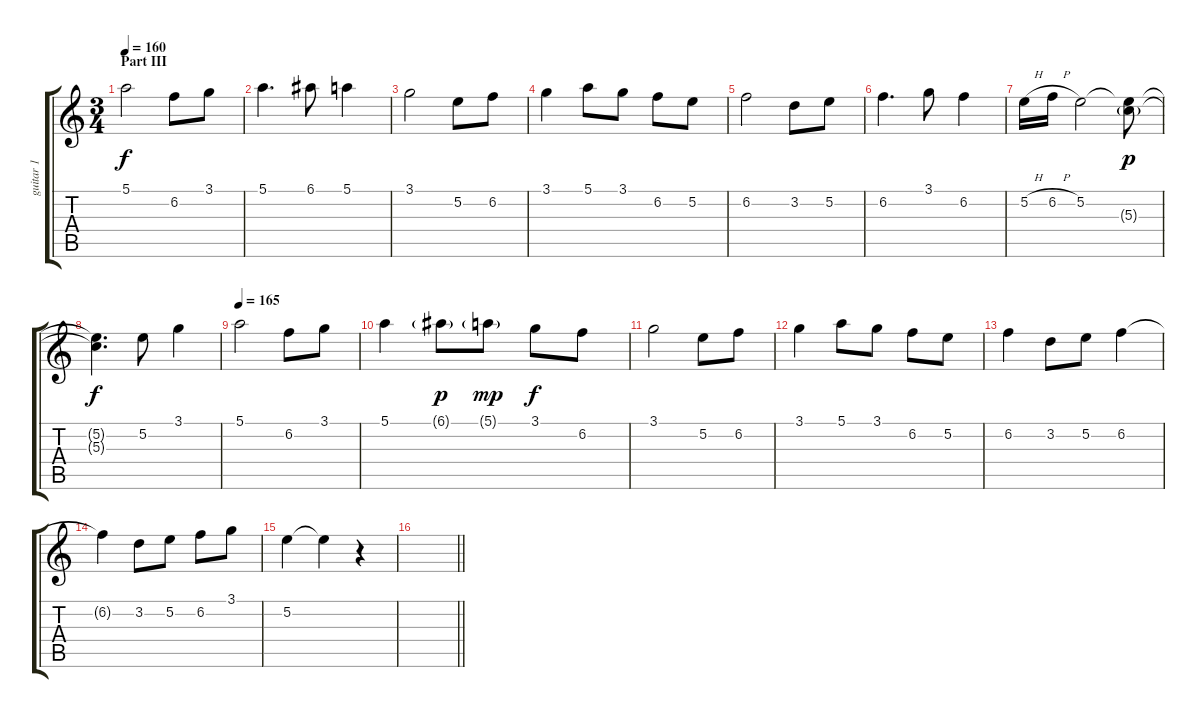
\track ("guitar 1" "guitar 1") {instrument acousticguitarnylon}
\staff {score tabs}
\tuning (E4 B3 G3 D3 A2 E2) {hide}
\ts (3 4)
\section ("" "Part III")
\tempo 160
\clef g2
\ks c
5.1.2{dy f volume 13} 6.2.8 3.1.8 |
5.1.4{d} 6.1.8 5.1.4 |
3.1.2 5.2.8 6.2.8 |
3.1.4 5.1.8 3.1.8 6.2.8 5.2.8 |
6.2.2 3.2.8 5.2.8 |
6.2.4{d} 3.1.8 6.2.4 |
5.2{h}.16 6.2{h}.16 5.2.2 (5.2{t} 5.3{g}).8{dy p} |
(5.2{t} 5.3{t}).4{d dy f} 5.2.8 3.1.4 |
\tempo 165
5.1.2 6.2.8 3.1.8 |
5.1.4 6.1{g}.8{dy p} 5.1{g}.8{dy mp} 3.1.8{dy f} 6.2.8 |
3.1.2 5.2.8 6.2.8 |
3.1.4 5.1.8 3.1.8 6.2.8 5.2.8 |
6.2.4 3.2.8 5.2.8 6.2.4 |
6.2{t}.4 3.2.8 5.2.8 6.2.8 3.1.8 |
5.2.4 5.2{t}.4 r.4 |
\barLineRight lightlight
